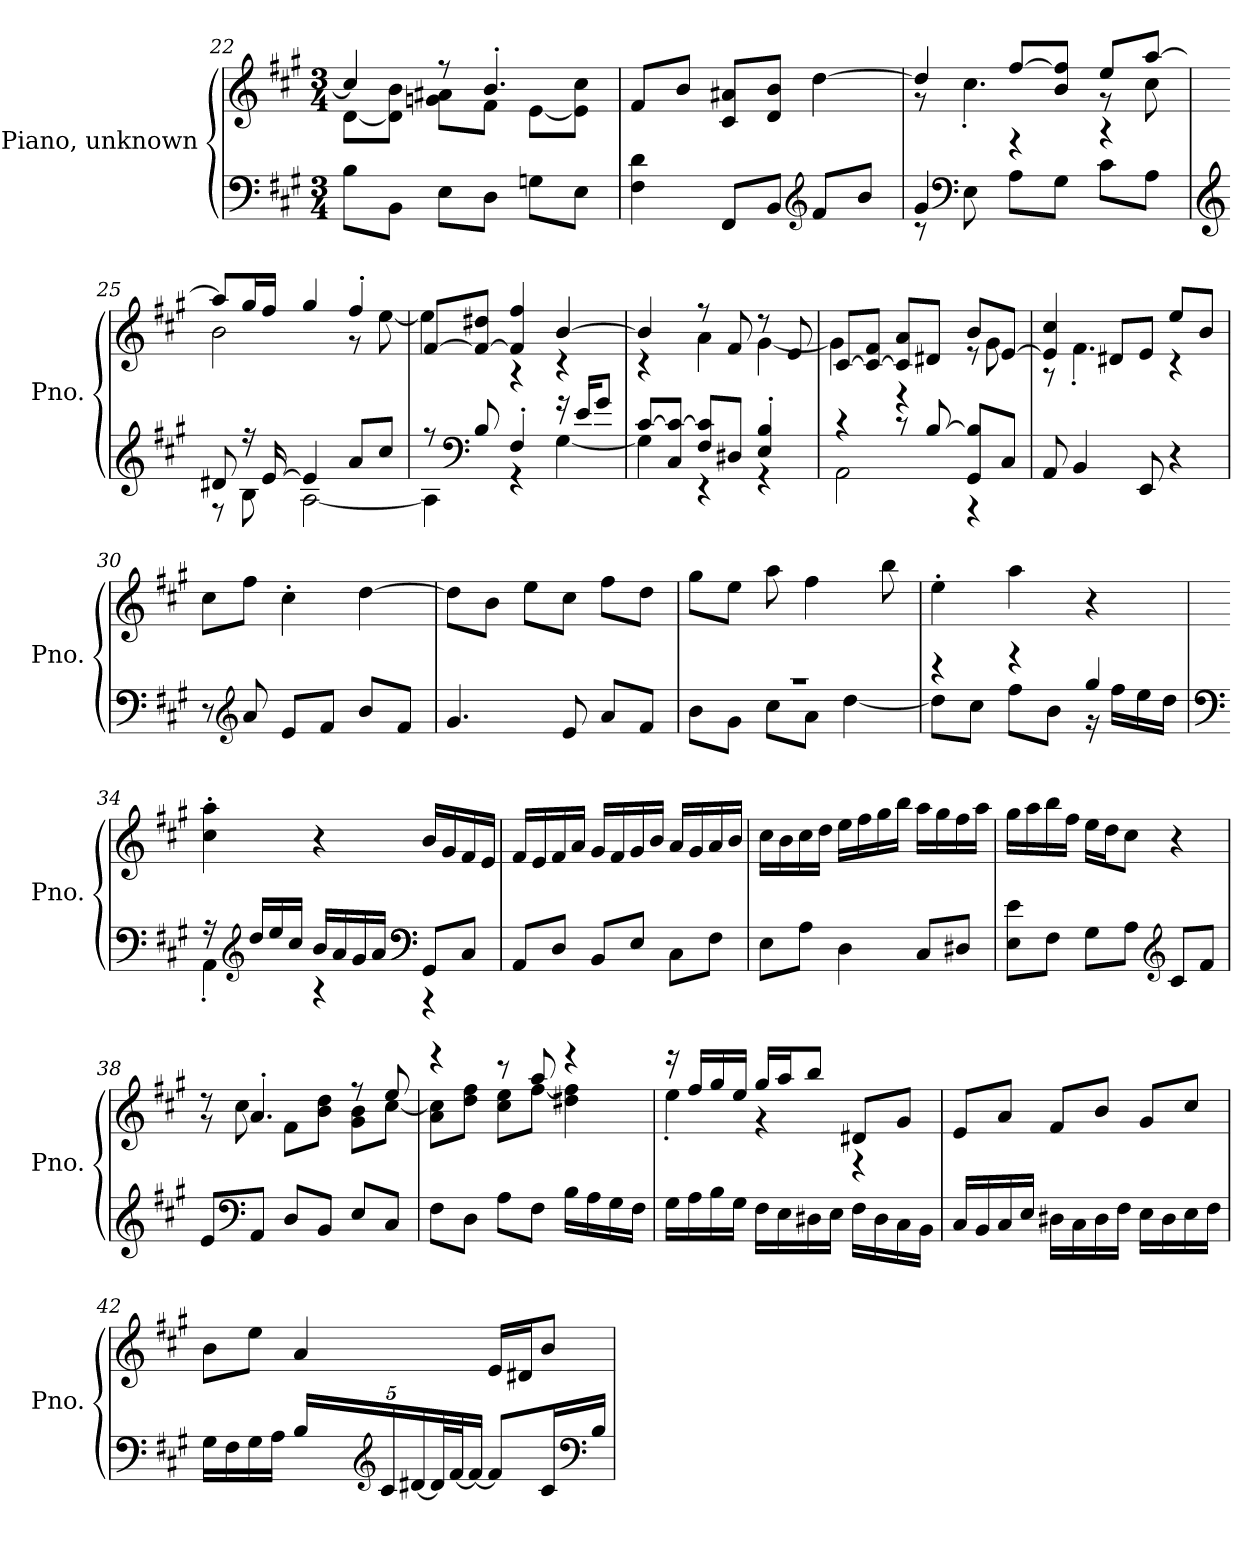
**kern	**kern
*part1	*part1
*staff2	*staff1
*I"Piano, unknown	*
*I'Pno.	*
*clefF4	*clefG2
*k[f#c#g#]	*k[f#c#g#]
*M3/4	*M3/4
=22	=22
*	*^
8B\L	4cc#/]	[8d\L
8BB\J	.	8d\] 8b\J
8E\L	8r	8gn\ 8a#X\L
8D\J	4.b'/	8f#\J
8Gn\L	.	[8e\L
8E\J	.	8e\] 8cc#\J
*	*v	*v
=23	=23
4F#\ 4d\	8f#/L
.	8b/J
8FF#/L	8c#/ 8a#X/L
8BB/J	8d/ 8b/J
*clefG2	*
8f#/L	[4dd\
8b/J	.
!!LO:LB:g=z
=24	=24
*^	*^
4g#/	8r	4dd/]	8r
*clefF4	*	*	*
.	8E\	.	4.cc#'\
4r	8A\L	[8ff#/L	.
.	8G#\J	8b/ 8ff#/]J	.
4r	8c#\L	8ee/L	8r
.	8A\J	[8aa/J	8cc#\
=25	=25	=25	=25
*clefG2	*	*	*
8d#X/	8r	8aa/L]	2b\
16r	8B\	16gg#/L	.
[16e/	.	16ff#/JJ	.
4e/]	[2A\	4gg#/	.
8a/L	.	4ff#'/	8r
8cc#/J	.	.	[8ee\
=26	=26	=26	=26
8r	4A\]	[8f#/L	4ee\]
*clefF4	*	*	*
8B/	.	8f#/_ 8dd#X/J	.
4F#'/	4r	4f#/] 4ff#/	4r
16r	[4G#\	[4b/	4r
16e/KL	.	.	.
8g#/J	.	.	.
=27	=27	=27	=27
[8c#/L	4G#\]	4b/]	4r
8C#/ 8c#/_J	.	.	.
8F#/ 8c#/]L	4r	8r	4a\
8D#X/J	.	8f#/	.
4E/' 4B/'	4r	8r	[4g#\
.	.	8e/	.
!!LO:PB:g=z	!!
=28	=28	=28	=28
4r	2AA\	[8c#/L	4g#\]
.	.	8c#/_ 8f#/J	.
8r	.	8c#/] 8a/L	4r
[8B/	.	8d#X/J	.
8GG#/ 8B/]L	4r	8b/L	8r
8C#/J	.	[8e/J	8g#\
*v	*v	*	*
=29	=29	=29
8AA/	4e/] 4cc#/	8r
4BB/	.	4.f#'\
.	8d#X/L	.
8EE/	8e/J	.
4r	8ee/L	4r
.	8b/J	.
*	*v	*v
=30	=30
8r	8cc#\L
*clefG2	*
8a/	8ff#\J
8e/L	4cc#'\
8f#/J	.
8b/L	[4dd\
8f#/J	.
=31	=31
4.g#/	8dd\L]
.	8b\J
.	8ee\L
8e/	8cc#\J
8a/L	8ff#\L
8f#/J	8dd\J
=32	=32
*^	*
2.r	8b\L	8gg#\L
.	8g#\J	8ee\J
.	8cc#\L	8aa\
.	8a\J	4ff#\
.	[4dd\	.
.	.	8bb\
!!LO:LB:g=z
=33	=33	=33
4r	8dd\L]	4ee'\
.	8cc#\J	.
4r	8ff#\L	4aa\
.	8b\J	.
4gg#/	16r	4r
.	16ff#\LL	.
.	16ee\	.
.	16dd\JJ	.
=34	=34	=34
*clefF4	*	*
16r	4AA'\	4cc#\' 4aa\'
*clefG2	*	*
16dd/LL	.	.
16ee/	.	.
16cc#/JJ	.	.
16b/LL	4r	4r
16a/	.	.
16g#/	.	.
16a/JJ	.	.
*clefF4	*	*
8GG#/L	4r	16b/LL
.	.	16g#/
8C#/J	.	16f#/
.	.	16e/JJ
*v	*v	*
=35	=35
8AA/L	16f#/LL
.	16e/
8D/J	16f#/
.	16a/JJ
8BB/L	16g#/LL
.	16f#/
8E/J	16g#/
.	16b/JJ
8C#\L	16a/LL
.	16g#/
8F#\J	16a/
.	16b/JJ
!!LO:LB:g=z
=36	=36
8E\L	16cc#\LL
.	16b\
8A\J	16cc#\
.	16dd\JJ
4D\	16ee\LL
.	16ff#\
.	16gg#\
.	16bb\JJ
8C#/L	16aa\LL
.	16gg#\
8D#X/J	16ff#\
.	16aa\JJ
=37	=37
8E\ 8e\L	16gg#\LL
.	16aa\
8F#\J	16bb\
.	16ff#\JJ
8G#\L	16ee\LL
.	16dd\J
8A\J	8cc#\J
*clefG2	*
8c#/L	4r
8f#/J	.
=38	=38
*	*^
8e/L	8r	8r
*clefF4	*	*
8AA/J	4.a'/	8cc#\
8D/L	.	8f#\L
8BB/J	.	8b\ 8dd\J
8E/L	8r	8g#\ 8b\L
8C#/J	8ee/	[8cc#\J
=39	=39	=39
8F#\L	4r	8a\ 8cc#\]L
8D\J	.	8dd\ 8ff#\J
8A\L	8r	8cc#\ 8ee\L
8F#\J	8aa/	[8ff#\J
16B\LL	4r	4dd#X\ 4ff#\]
16A\	.	.
16G#\	.	.
16F#\JJ	.	.
!!LO:LB:g=z	!!
=40	=40	=40
16G#\LL	16r	4ee'\
16A\	16ff#/LL	.
16B\	16gg#/	.
16G#\JJ	16ee/JJ	.
16F#\LL	16gg#/LL	4r
16E\	16aa/J	.
16D#X\	8bb/J	.
16E\JJ	.	.
16F#\LL	8d#X/L	4r
16D#\	.	.
16C#\	8g#/J	.
16BB\JJ	.	.
*	*v	*v
=41	=41
16C#/LL	8e/L
16BB/	.
16C#/	8a/J
16E/JJ	.
16D#X\LL	8f#/L
16C#\	.
16D#\	8b/J
16F#\JJ	.
16E\LL	8g#/L
16D#\	.
16E\	8cc#/J
16F#\JJ	.
!!LO:LB:g=z
=42	=42
16G#\LL	8b\L
16F#\	.
16G#\	8ee\J
16A\JJ	.
*Xbrackettup	*
20B/LL	4a/
*clefG2	*
20c#/	.
[20d#X/	.
40d#/L]	.
[40f#/J	.
20f#/JJ_	.
8f#/L]	16e/LL
.	16d#X/J
16c#/L	8b/J
*clefF4	*
16B/JJ	.
=	=
*-	*-
